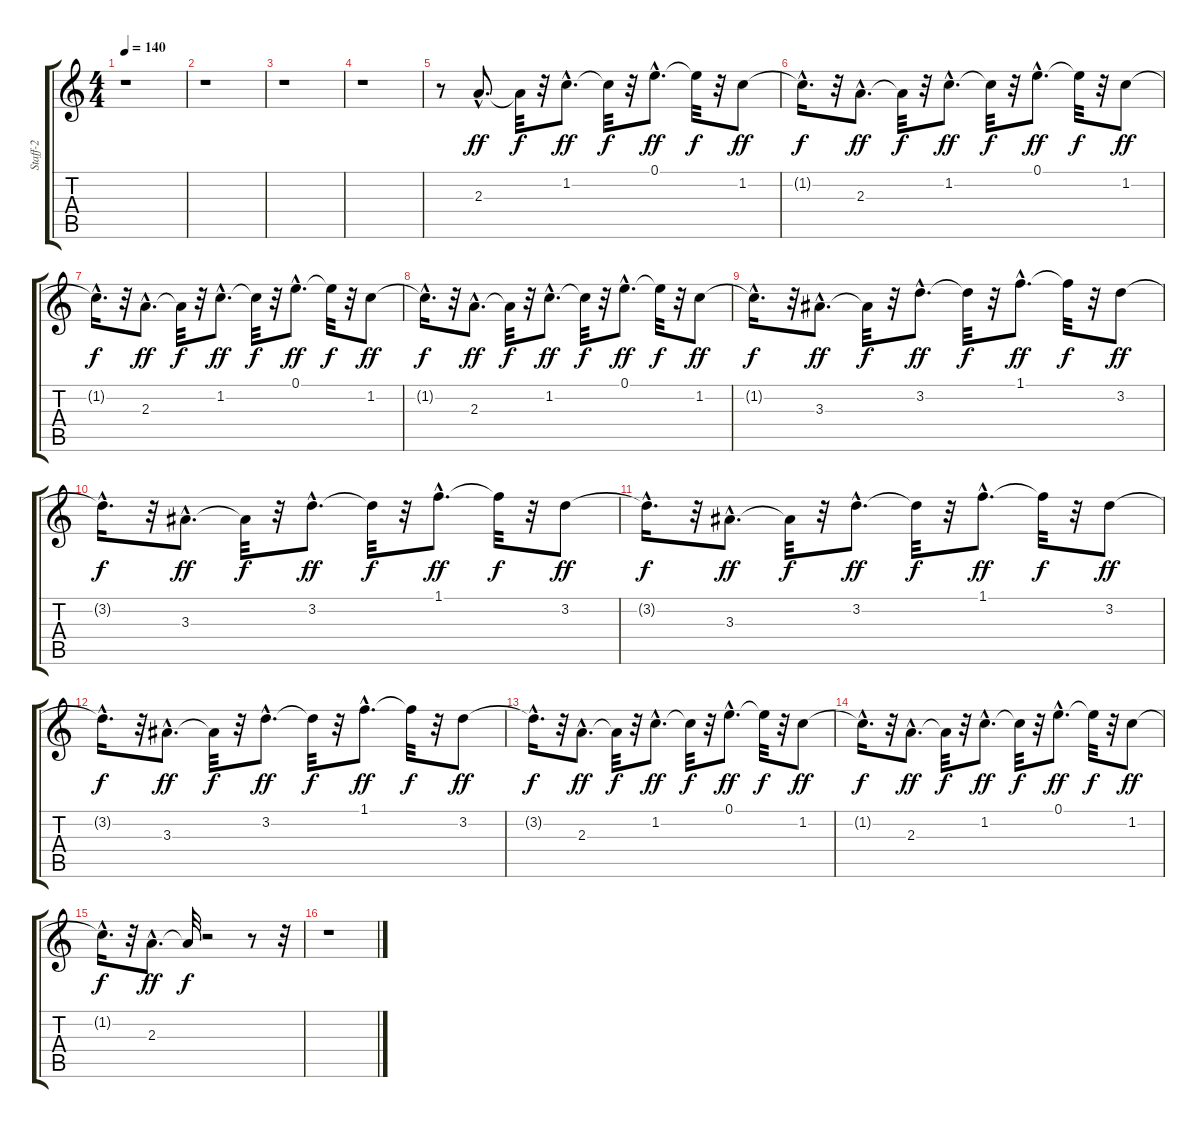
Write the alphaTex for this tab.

\track ("Staff-2" "Staff-2") {instrument acousticguitarsteel}
\staff {score tabs}
\tuning (E4 B3 G3 D3 A2 E2) {hide}
\ts (4 4)
\tempo 140
\clef g2
\ks c
r.1{dy f} |
r.1 |
r.1 |
r.1 |
r.8 2.3{hac}.8{d dy ff volume 10} 2.3{t}.32{dy f} r.32 1.2{hac}.8{d dy ff} 1.2{t}.32{dy f} r.32 0.1{hac}.8{d dy ff} 0.1{t}.32{dy f} r.32 1.2.8{dy ff} |
1.2{hac t}.16{d dy f} r.32 2.3{hac}.8{d dy ff} 2.3{t}.32{dy f} r.32 1.2{hac}.8{d dy ff} 1.2{t}.32{dy f} r.32 0.1{hac}.8{d dy ff} 0.1{t}.32{dy f} r.32 1.2.8{dy ff} |
1.2{hac t}.16{d dy f} r.32 2.3{hac}.8{d dy ff} 2.3{t}.32{dy f} r.32 1.2{hac}.8{d dy ff} 1.2{t}.32{dy f} r.32 0.1{hac}.8{d dy ff} 0.1{t}.32{dy f} r.32 1.2.8{dy ff} |
1.2{hac t}.16{d dy f} r.32 2.3{hac}.8{d dy ff} 2.3{t}.32{dy f} r.32 1.2{hac}.8{d dy ff} 1.2{t}.32{dy f} r.32 0.1{hac}.8{d dy ff} 0.1{t}.32{dy f} r.32 1.2.8{dy ff} |
1.2{hac t}.16{d dy f} r.32 3.3{hac}.8{d dy ff} 3.3{t}.32{dy f} r.32 3.2{hac}.8{d dy ff} 3.2{t}.32{dy f} r.32 1.1{hac}.8{d dy ff} 1.1{t}.32{dy f} r.32 3.2.8{dy ff} |
3.2{hac t}.16{d dy f} r.32 3.3{hac}.8{d dy ff} 3.3{t}.32{dy f} r.32 3.2{hac}.8{d dy ff} 3.2{t}.32{dy f} r.32 1.1{hac}.8{d dy ff} 1.1{t}.32{dy f} r.32 3.2.8{dy ff} |
3.2{hac t}.16{d dy f} r.32 3.3{hac}.8{d dy ff} 3.3{t}.32{dy f} r.32 3.2{hac}.8{d dy ff} 3.2{t}.32{dy f} r.32 1.1{hac}.8{d dy ff} 1.1{t}.32{dy f} r.32 3.2.8{dy ff} |
3.2{hac t}.16{d dy f} r.32 3.3{hac}.8{d dy ff} 3.3{t}.32{dy f} r.32 3.2{hac}.8{d dy ff} 3.2{t}.32{dy f} r.32 1.1{hac}.8{d dy ff} 1.1{t}.32{dy f} r.32 3.2.8{dy ff} |
3.2{hac t}.16{d dy f} r.32 2.3{hac}.8{d dy ff} 2.3{t}.32{dy f} r.32 1.2{hac}.8{d dy ff} 1.2{t}.32{dy f} r.32 0.1{hac}.8{d dy ff} 0.1{t}.32{dy f} r.32 1.2.8{dy ff} |
1.2{hac t}.16{d dy f} r.32 2.3{hac}.8{d dy ff} 2.3{t}.32{dy f} r.32 1.2{hac}.8{d dy ff} 1.2{t}.32{dy f} r.32 0.1{hac}.8{d dy ff} 0.1{t}.32{dy f} r.32 1.2.8{dy ff} |
1.2{hac t}.16{d dy f} r.32 2.3{hac}.8{d dy ff} 2.3{t}.32{dy f} r.2 r.8 r.32 |
r.1
